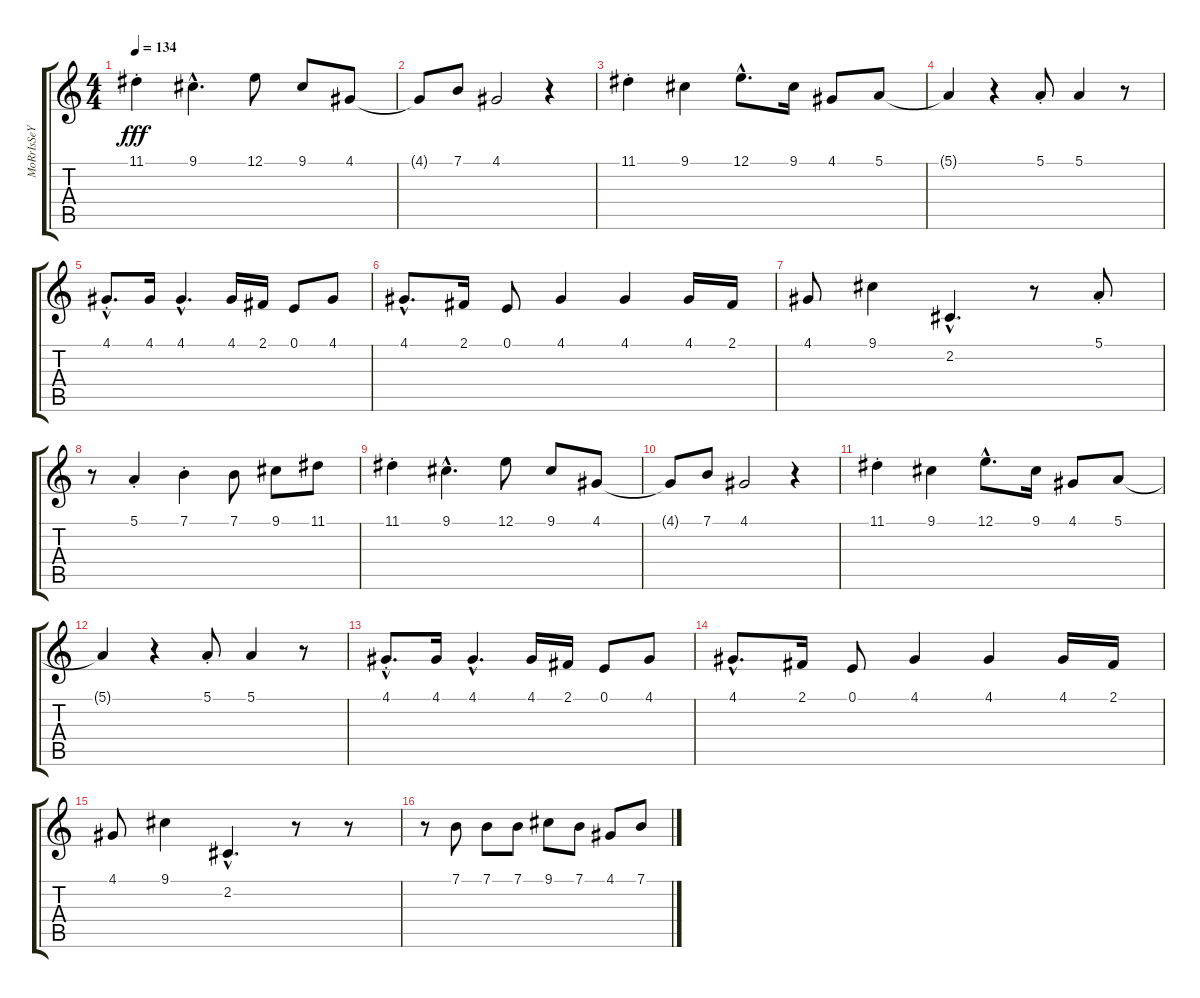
\track ("MoRrIsSeY" "MoRrIsSeY") {instrument voiceoohs}
\staff {score tabs}
\tuning (E4 B3 G3 D3 A2 E2) {hide}
\ts (4 4)
\tempo 134
\clef g2
\ks c
11.1{st}.4{dy fff} 9.1{hac}.4{d} 12.1.8 9.1.8 4.1.8 |
4.1{t}.8 7.1.8 4.1.2 r.4 |
11.1{st}.4 9.1.4 12.1{hac}.8{d} 9.1.16 4.1.8 5.1.8 |
5.1{t}.4 r.4 5.1{st}.8 5.1.4 r.8 |
4.1{hac st}.8{d} 4.1.16 4.1{hac}.4{d} 4.1.16 2.1.16 0.1.8 4.1.8 |
4.1{hac}.8{d} 2.1.16 0.1.8 4.1.4 4.1.4 4.1.16 2.1.16 |
4.1.8 9.1.4 2.2{hac}.4{d} r.8 5.1{st}.8 |
r.8 5.1{st}.4 7.1{st}.4 7.1.8 9.1.8 11.1.8 |
11.1{st}.4 9.1{hac}.4{d} 12.1.8 9.1.8 4.1.8 |
4.1{t}.8 7.1.8 4.1.2 r.4 |
11.1{st}.4 9.1.4 12.1{hac}.8{d} 9.1.16 4.1.8 5.1.8 |
5.1{t}.4 r.4 5.1{st}.8 5.1.4 r.8 |
4.1{hac st}.8{d} 4.1.16 4.1{hac}.4{d} 4.1.16 2.1.16 0.1.8 4.1.8 |
4.1{hac}.8{d} 2.1.16 0.1.8 4.1.4 4.1.4 4.1.16 2.1.16 |
4.1.8 9.1.4 2.2{hac}.4{d} r.8 r.8 |
r.8 7.1.8 7.1.8 7.1.8 9.1.8 7.1.8 4.1.8 7.1.8
